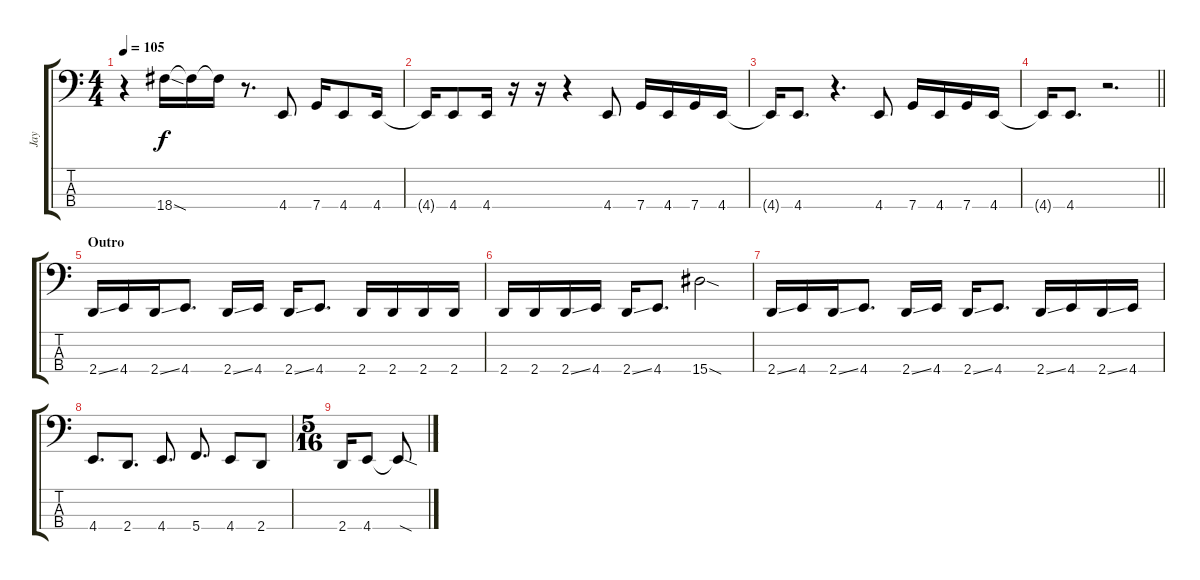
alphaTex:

\track ("Jay" "Jay") {instrument electricbasspick}
\staff {score tabs}
\tuning (F2 C2 G1 C1) {hide}
\ts (4 4)
\tempo 105
\clef f4
\ks c
r.4{dy f} 18.4{sod}.16 18.4{t}.16 18.4{t}.16 r.8{d} 4.4.8 7.4.16 4.4.8 4.4.16 |
4.4{t}.16 4.4.8 4.4.16 r.16 r.16 r.4 4.4.8 7.4.16 4.4.16 7.4.16 4.4.16 |
4.4{t}.16 4.4.8{d} r.4{d} 4.4.8 7.4.16 4.4.16 7.4.16 4.4.16 |
\barLineRight lightlight
4.4{t}.16 4.4.8{d} r.2{d} |
\section ("" "Outro")
2.4{ss}.16 4.4.16 2.4{ss}.16 4.4.8{d} 2.4{ss}.16 4.4.16 2.4{ss}.16 4.4.8{d} 2.4.16 2.4.16 2.4.16 2.4.16 |
2.4.16 2.4.16 2.4{ss}.16 4.4.16 2.4{ss}.16 4.4.8{d} 15.4{sod}.2 |
2.4{ss}.16 4.4.16 2.4{ss}.16 4.4.8{d} 2.4{ss}.16 4.4.16 2.4{ss}.16 4.4.8{d} 2.4{ss}.16 4.4.16 2.4{ss}.16 4.4.16 |
4.4.8{d} 2.4.8{d} 4.4.8{d} 5.4.8{d} 4.4.8 2.4.8 |
\ts (5 16)
2.4.16 4.4.8 4.4{sod t}.8
